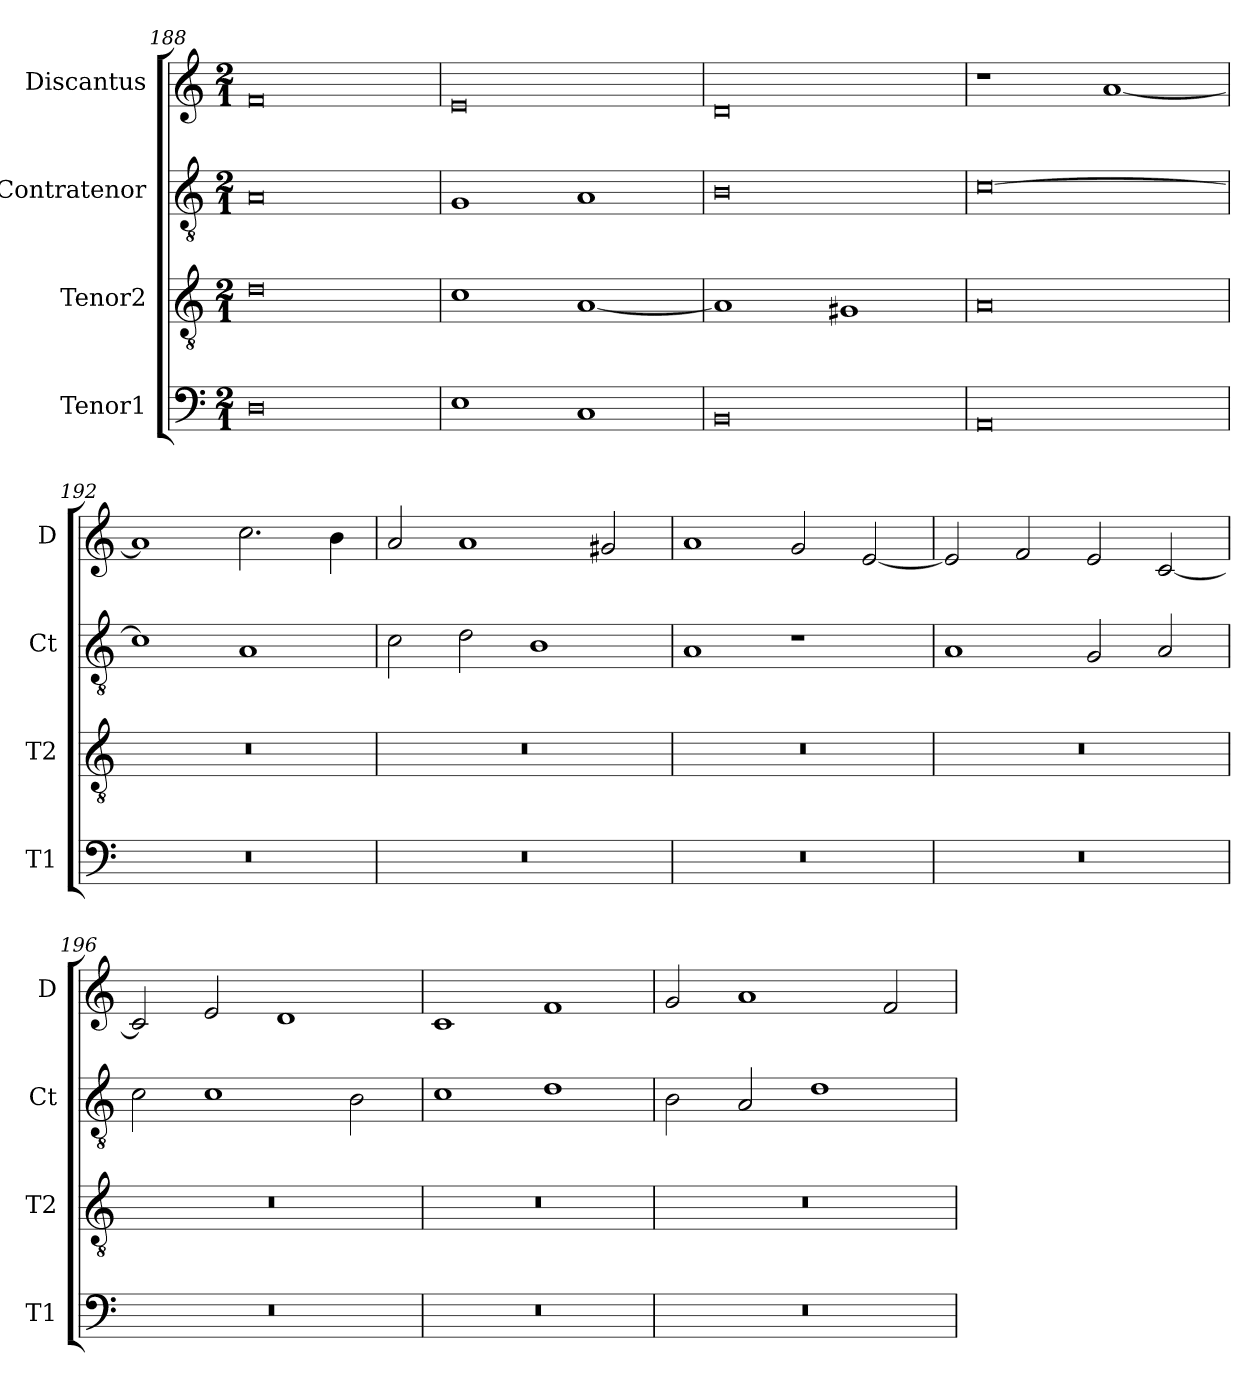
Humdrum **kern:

**kern	**kern	**kern	**kern
*part4	*part3	*part2	*part1
*staff4	*staff3	*staff2	*staff1
*I"Tenor1	*I"Tenor2	*I"Contratenor	*I"Discantus
*I'T1	*I'T2	*I'Ct	*I'D
*clefF4	*clefGv2	*clefGv2	*clefG2
*k[]	*k[]	*k[]	*k[]
*M2/1	*M2/1	*M2/1	*M2/1
=188	=188	=188	=188
0D	0d	0A	0f
=189	=189	=189	=189
1E	1c	1G	0e
1C	[1A	1A	.
=190	=190	=190	=190
0BB	1A]	0B	0d
.	1G#X	.	.
=191	=191	=191	=191
0AA	0A	[0c	1r
.	.	.	[1a
=192	=192	=192	=192
0r	0r	1c]	1a]
.	.	1A	2.cc\
.	.	.	4b\
=193	=193	=193	=193
0r	0r	2c\	2a/
.	.	2d\	1a
.	.	1B	.
.	.	.	2g#X/
=194	=194	=194	=194
0r	0r	1A	1a
.	.	1r	2g/
.	.	.	[2e/
=195	=195	=195	=195
0r	0r	1A	2e/]
.	.	.	2f/
.	.	2G/	2e/
.	.	2A/	[2c/
=196	=196	=196	=196
0r	0r	2c\	2c/]
.	.	1c	2e/
.	.	.	1d
.	.	2B\	.
=197	=197	=197	=197
0r	0r	1c	1c
.	.	1d	1f
=198	=198	=198	=198
0r	0r	2B\	2g/
.	.	2A/	1a
.	.	1d	.
.	.	.	2f/
=	=	=	=
*-	*-	*-	*-
